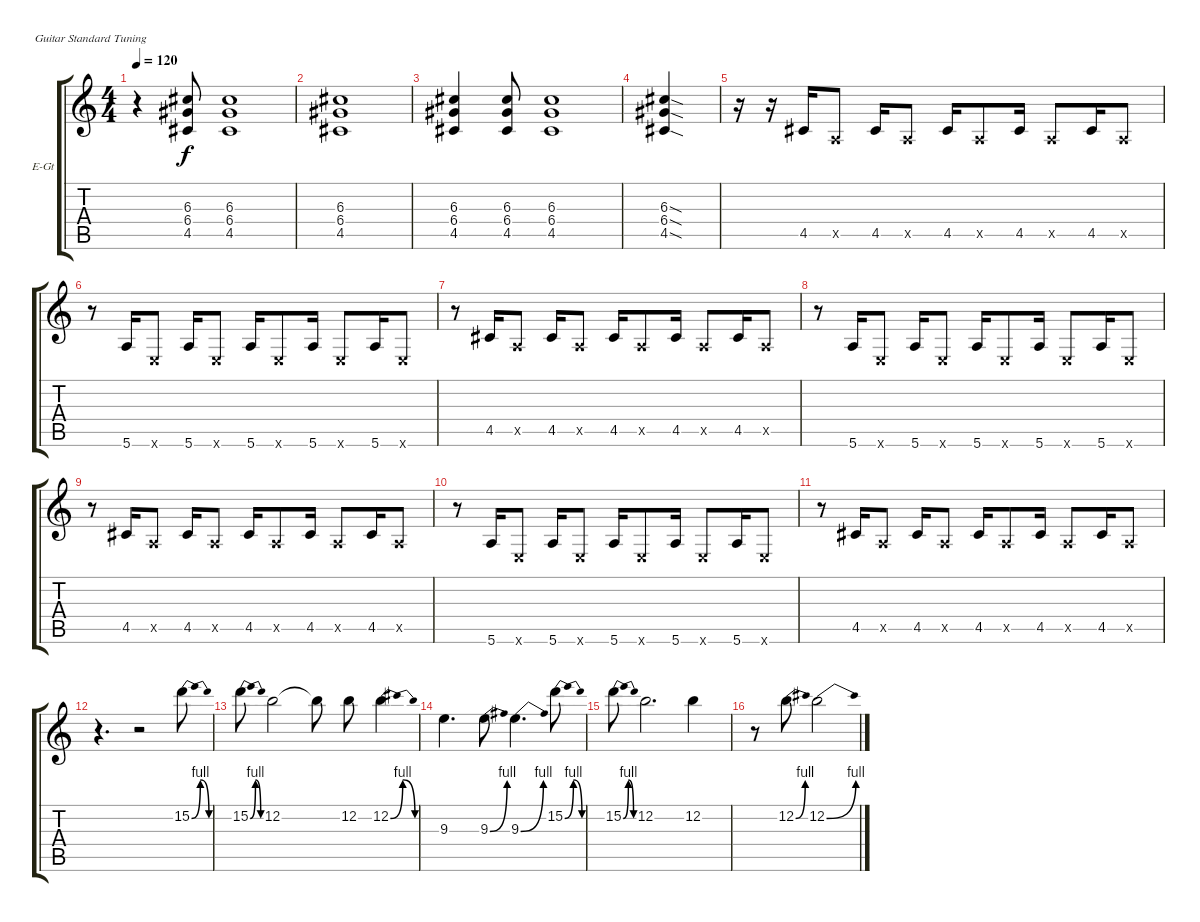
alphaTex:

\defaultSystemsLayout 4
\bracketExtendMode groupsimilarinstruments
\firstSystemTrackNameOrientation horizontal
\otherSystemsTrackNameOrientation horizontal
\track ("Наташа" "E-Gt") {instrument distortionguitar}
\staff {score tabs}
\tuning (E4 B3 G3 D3 A2 E2)
\ts (4 4)
\tempo 120
\clef g2
\scale
0.487395
\ks c
r.4{dy f instrument distortionguitar} (4.5 6.4 6.3).8 (6.3 6.4 4.5).1 |
\scale
0.256303 (6.3 6.4 4.5).1 |
\scale
0.256303 (6.3 6.4 4.5).4 (6.3 6.4 4.5).8 (6.3 6.4 4.5).1 |
(6.3{sod} 6.4{sod} 4.5{sod}).4 |
r.16 r.16 4.5.16 0.5{x}.8 4.5.16 0.5{x}.8 4.5.16 0.5{x}.8 4.5.16 0.5{x}.8 4.5.16 0.5{x}.8 |
r.8 5.6.16 0.6{x}.8 5.6.16 0.6{x}.8 5.6.16 0.6{x}.8 5.6.16 0.6{x}.8 5.6.16 0.6{x}.8 |
r.8 4.5.16 0.5{x}.8 4.5.16 0.5{x}.8 4.5.16 0.5{x}.8 4.5.16 0.5{x}.8 4.5.16 0.5{x}.8 |
r.8 5.6.16 0.6{x}.8 5.6.16 0.6{x}.8 5.6.16 0.6{x}.8 5.6.16 0.6{x}.8 5.6.16 0.6{x}.8 |
r.8 4.5.16 0.5{x}.8 4.5.16 0.5{x}.8 4.5.16 0.5{x}.8 4.5.16 0.5{x}.8 4.5.16 0.5{x}.8 |
r.8 5.6.16 0.6{x}.8 5.6.16 0.6{x}.8 5.6.16 0.6{x}.8 5.6.16 0.6{x}.8 5.6.16 0.6{x}.8 |
r.8 4.5.16 0.5{x}.8 4.5.16 0.5{x}.8 4.5.16 0.5{x}.8 4.5.16 0.5{x}.8 4.5.16 0.5{x}.8 |
r.4{d} r.2 15.2{be (bendrelease 0 0 30 4 30 4 60 0)}.8 |
15.2{be (bendrelease 0 0 30 4 30 4 60 0)}.8 12.2.2 12.2{t}.8 12.2.8 12.2{be (bendrelease 0 0 30 4 30 4 60 0)}.4 |
9.3.4{d} 9.3{be (bend 0 0 15 4)}.8 9.3{be (bend 0 0 15 4)}.4{d} 15.2{be (bendrelease 0 0 30 4 30 4 60 0)}.8 |
15.2{be (bendrelease 0 0 30 4 30 4 60 0)}.8 12.2.2{d} 12.2.4 |
r.8 12.2{be (bend 0 0 15 4)}.8 12.2{be (bend 0 0 15 4)}.2
